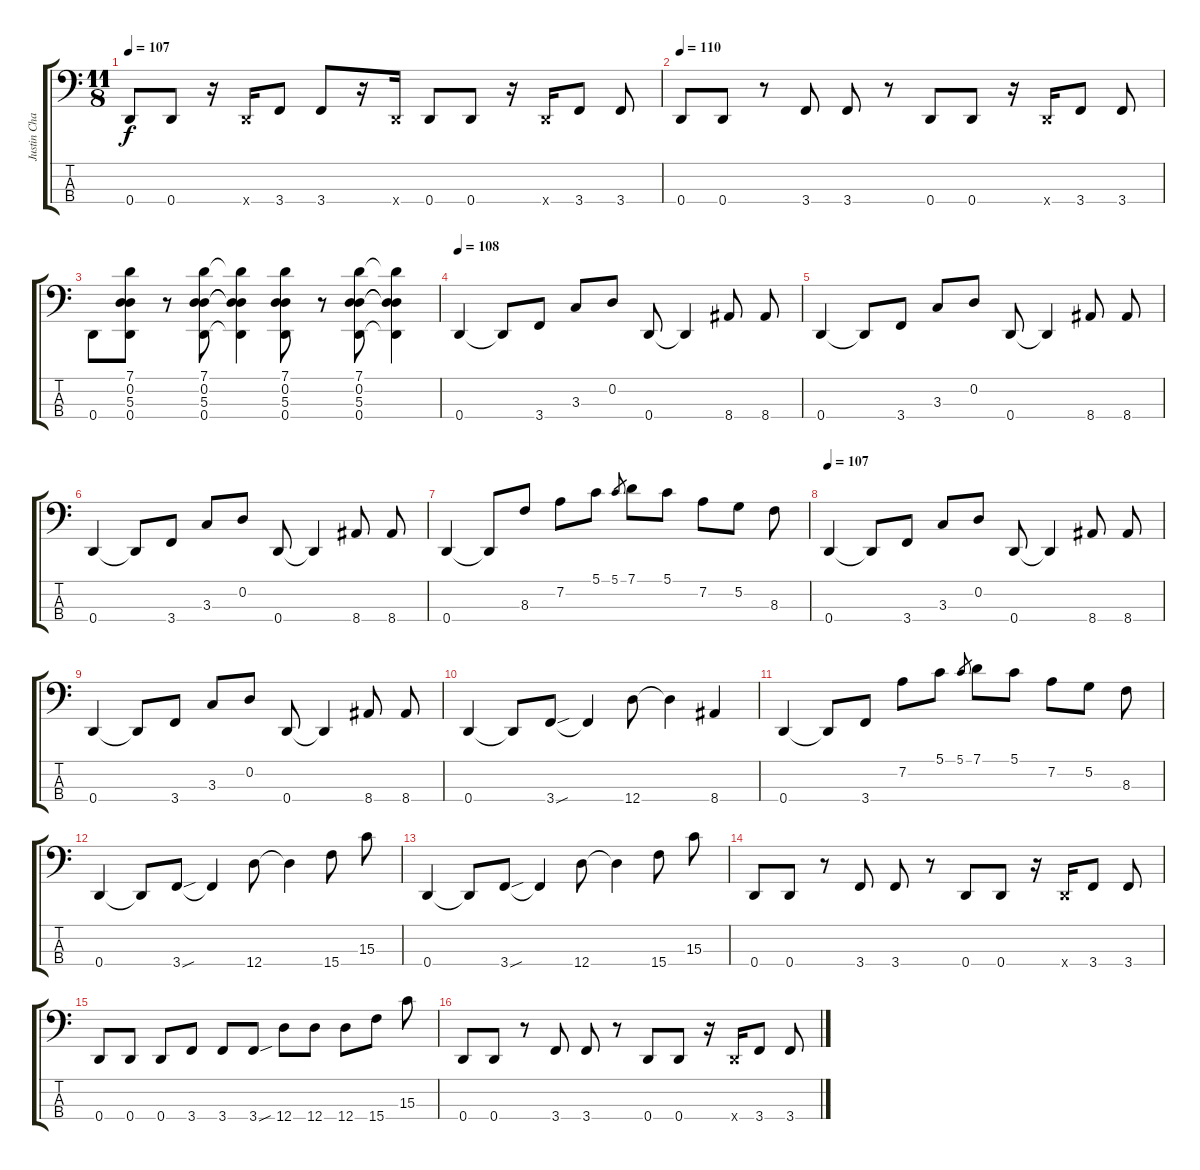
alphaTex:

\track ("Justin Chancellor (bass)" "Justin Cha") {instrument electricbasspick}
\staff {score tabs}
\tuning (G2 D2 A1 D1) {hide}
\ts (11 8)
\tempo 107
\clef f4
\ks c
0.4.8{dy f} 0.4.8 r.16 0.4{x}.16 3.4.8 3.4.8 r.16 0.4{x}.16 0.4.8 0.4.8 r.16 0.4{x}.16 3.4.8 3.4.8 |
\tempo 110
0.4.8 0.4.8 r.8 3.4.8 3.4.8 r.8 0.4.8 0.4.8 r.16 0.4{x}.16 3.4.8 3.4.8 |
0.4.8 (7.1 0.2 5.3 0.4).8 r.8 (7.1 0.2 5.3 0.4).8 (7.1{t} 0.2{t} 5.3{t} 0.4{t}).4 (7.1 0.2 5.3 0.4).8 r.8 (7.1 0.2 5.3 0.4).8 (7.1{t} 0.2{t} 5.3{t} 0.4{t}).4 |
\tempo 108
0.4.4 0.4{t}.8 3.4.8 3.3.8 0.2.8 0.4.8 0.4{t}.4 8.4.8 8.4.8 |
0.4.4 0.4{t}.8 3.4.8 3.3.8 0.2.8 0.4.8 0.4{t}.4 8.4.8 8.4.8 |
0.4.4 0.4{t}.8 3.4.8 3.3.8 0.2.8 0.4.8 0.4{t}.4 8.4.8 8.4.8 |
0.4.4 0.4{t}.8 8.3.8 7.2.8 5.1.8 5.1.8{gr} 7.1.8 5.1.8 7.2.8 5.2.8 8.3.8 |
\tempo 107
0.4.4 0.4{t}.8 3.4.8 3.3.8 0.2.8 0.4.8 0.4{t}.4 8.4.8 8.4.8 |
0.4.4 0.4{t}.8 3.4.8 3.3.8 0.2.8 0.4.8 0.4{t}.4 8.4.8 8.4.8 |
0.4.4 0.4{t}.8 3.4{sou}.8 3.4{t}.4 12.4.8 12.4{t}.4 8.4.4 |
0.4.4 0.4{t}.8 3.4.8 7.2.8 5.1.8 5.1.8{gr} 7.1.8 5.1.8 7.2.8 5.2.8 8.3.8 |
0.4.4 0.4{t}.8 3.4{sou}.8 3.4{t}.4 12.4.8 12.4{t}.4 15.4.8 15.3.8 |
0.4.4 0.4{t}.8 3.4{sou}.8 3.4{t}.4 12.4.8 12.4{t}.4 15.4.8 15.3.8 |
0.4.8 0.4.8 r.8 3.4.8 3.4.8 r.8 0.4.8 0.4.8 r.16 0.4{x}.16 3.4.8 3.4.8 |
0.4.8 0.4.8 0.4.8 3.4.8 3.4.8 3.4{sou}.8 12.4.8 12.4.8 12.4.8 15.4.8 15.3.8 |
0.4.8 0.4.8 r.8 3.4.8 3.4.8 r.8 0.4.8 0.4.8 r.16 0.4{x}.16 3.4.8 3.4.8
